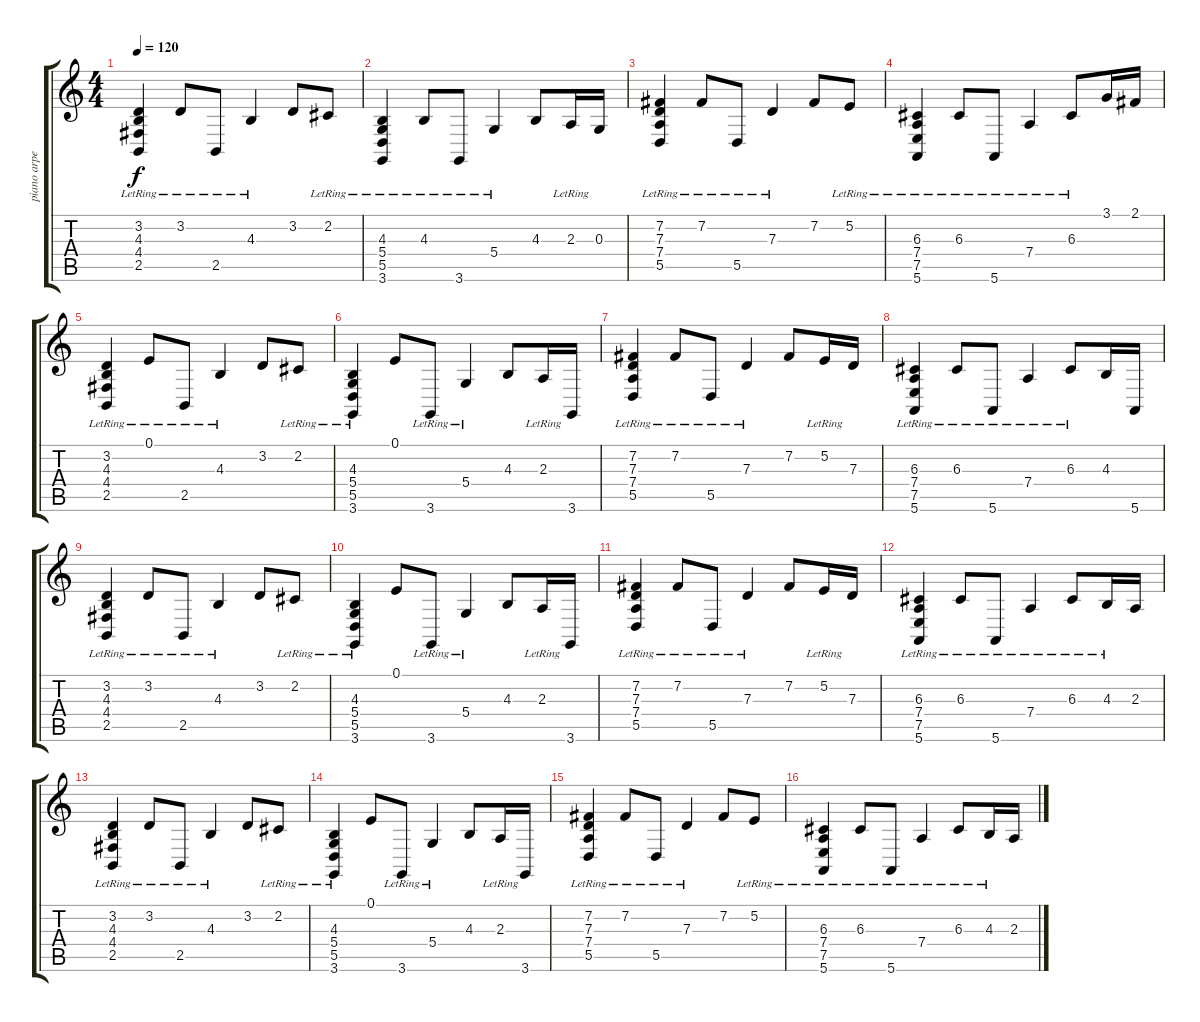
\track ("piano arpege" "piano arpe") {instrument brightacousticpiano}
\staff {score tabs}
\tuning (E4 B3 G3 D3 A2 E2) {hide}
\ts (4 4)
\tempo 120
\clef g2
\ks c
(3.2{lr} 4.3{lr} 4.4{lr} 2.5{lr}).4{dy f instrument brightacousticpiano} 3.2{lr}.8 2.5{lr}.8 4.3{lr}.4 3.2.8 2.2{lr}.8 |
(4.3{lr} 5.4{lr} 5.5{lr} 3.6{lr}).4 4.3{lr}.8 3.6{lr}.8 5.4{lr}.4 4.3.8 2.3{lr}.16 0.3.16 |
(7.2{lr} 7.3{lr} 7.4{lr} 5.5{lr}).4 7.2{lr}.8 5.5{lr}.8 7.3{lr}.4 7.2.8 5.2{lr}.8 |
(6.3{lr} 7.4{lr} 7.5{lr} 5.6{lr}).4 6.3{lr}.8 5.6{lr}.8 7.4{lr}.4 6.3{lr}.8 3.1.16 2.1.16 |
(3.2{lr} 4.3{lr} 4.4{lr} 2.5{lr}).4 0.1{lr}.8 2.5{lr}.8 4.3{lr}.4 3.2.8 2.2{lr}.8 |
(4.3{lr} 5.4{lr} 5.5{lr} 3.6{lr}).4 0.1.8 3.6{lr}.8 5.4{lr}.4 4.3.8 2.3{lr}.16 3.6.16 |
(7.2{lr} 7.3{lr} 7.4{lr} 5.5{lr}).4 7.2{lr}.8 5.5{lr}.8 7.3{lr}.4 7.2.8 5.2{lr}.16 7.3.16 |
(6.3{lr} 7.4{lr} 7.5{lr} 5.6{lr}).4 6.3{lr}.8 5.6{lr}.8 7.4{lr}.4 6.3{lr}.8 4.3.16 5.6.16 |
(3.2{lr} 4.3{lr} 4.4{lr} 2.5{lr}).4 3.2{lr}.8 2.5{lr}.8 4.3{lr}.4 3.2.8 2.2{lr}.8 |
(4.3{lr} 5.4{lr} 5.5{lr} 3.6{lr}).4 0.1.8 3.6{lr}.8 5.4{lr}.4 4.3.8 2.3{lr}.16 3.6.16 |
(7.2{lr} 7.3{lr} 7.4{lr} 5.5{lr}).4 7.2{lr}.8 5.5{lr}.8 7.3{lr}.4 7.2.8 5.2{lr}.16 7.3.16 |
(6.3{lr} 7.4{lr} 7.5{lr} 5.6{lr}).4 6.3{lr}.8 5.6{lr}.8 7.4{lr}.4 6.3{lr}.8 4.3{lr}.16 2.3.16 |
(3.2{lr} 4.3{lr} 4.4{lr} 2.5{lr}).4 3.2{lr}.8 2.5{lr}.8 4.3{lr}.4 3.2.8 2.2{lr}.8 |
(4.3{lr} 5.4{lr} 5.5{lr} 3.6{lr}).4 0.1.8 3.6{lr}.8 5.4{lr}.4 4.3.8 2.3{lr}.16 3.6.16 |
(7.2{lr} 7.3{lr} 7.4{lr} 5.5{lr}).4 7.2{lr}.8 5.5{lr}.8 7.3{lr}.4 7.2.8 5.2{lr}.8 |
(6.3{lr} 7.4{lr} 7.5{lr} 5.6{lr}).4 6.3{lr}.8 5.6{lr}.8 7.4{lr}.4 6.3{lr}.8 4.3{lr}.16 2.3.16
